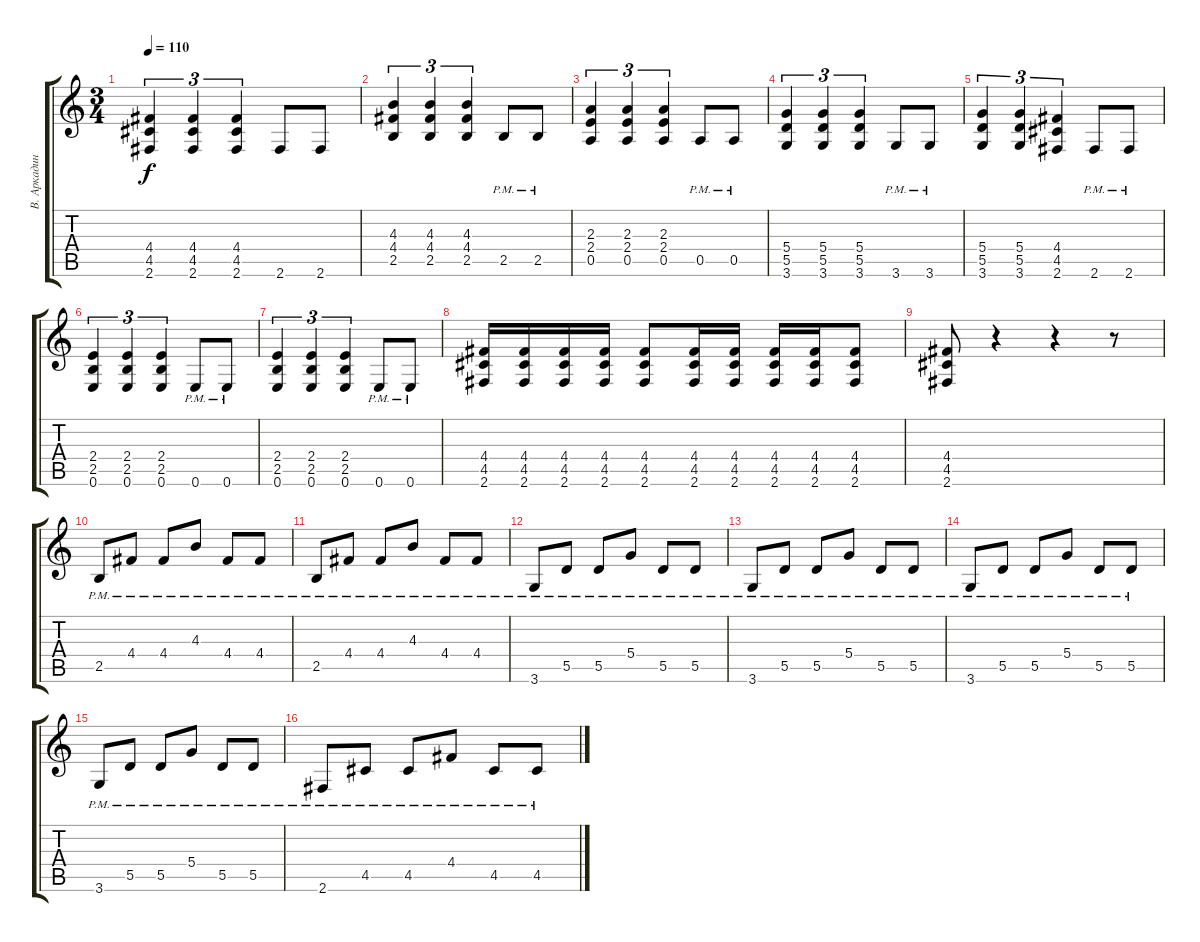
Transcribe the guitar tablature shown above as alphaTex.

\track ("В. Аркадин" "В. Аркадин") {instrument overdrivenguitar}
\staff {score tabs}
\tuning (E4 B3 G3 D3 A2 E2) {hide}
\ts (3 4)
\tempo 110
\clef g2
\ks c
(4.4 4.5 2.6).4{tu (3 2) dy f} (4.4 4.5 2.6).4{tu (3 2)} (4.4 4.5 2.6).4{tu (3 2)} 2.6.8 2.6.8 |
(4.3 4.4 2.5).4{tu (3 2)} (4.3 4.4 2.5).4{tu (3 2)} (4.3 4.4 2.5).4{tu (3 2)} 2.5{pm}.8 2.5{pm}.8 |
(2.3 2.4 0.5).4{tu (3 2)} (2.3 2.4 0.5).4{tu (3 2)} (2.3 2.4 0.5).4{tu (3 2)} 0.5{pm}.8 0.5{pm}.8 |
(5.4 5.5 3.6).4{tu (3 2)} (5.4 5.5 3.6).4{tu (3 2)} (5.4 5.5 3.6).4{tu (3 2)} 3.6{pm}.8 3.6{pm}.8 |
(5.4 5.5 3.6).4{tu (3 2)} (5.4 5.5 3.6).4{tu (3 2)} (4.4 4.5 2.6).4{tu (3 2)} 2.6{pm}.8 2.6{pm}.8 |
(2.4 2.5 0.6).4{tu (3 2)} (2.4 2.5 0.6).4{tu (3 2)} (2.4 2.5 0.6).4{tu (3 2)} 0.6{pm}.8 0.6{pm}.8 |
(2.4 2.5 0.6).4{tu (3 2)} (2.4 2.5 0.6).4{tu (3 2)} (2.4 2.5 0.6).4{tu (3 2)} 0.6{pm}.8 0.6{pm}.8 |
(4.4 4.5 2.6).16 (4.4 4.5 2.6).16 (4.4 4.5 2.6).16 (4.4 4.5 2.6).16 (4.4 4.5 2.6).8 (4.4 4.5 2.6).16 (4.4 4.5 2.6).16 (4.4 4.5 2.6).16 (4.4 4.5 2.6).16 (4.4 4.5 2.6).8 |
(4.4 4.5 2.6).8 r.4 r.4 r.8 |
2.5{pm}.8 4.4{pm}.8 4.4{pm}.8 4.3{pm}.8 4.4{pm}.8 4.4{pm}.8 |
2.5{pm}.8 4.4{pm}.8 4.4{pm}.8 4.3{pm}.8 4.4{pm}.8 4.4{pm}.8 |
3.6{pm}.8 5.5{pm}.8 5.5{pm}.8 5.4{pm}.8 5.5{pm}.8 5.5{pm}.8 |
3.6{pm}.8 5.5{pm}.8 5.5{pm}.8 5.4{pm}.8 5.5{pm}.8 5.5{pm}.8 |
3.6{pm}.8 5.5{pm}.8 5.5{pm}.8 5.4{pm}.8 5.5{pm}.8 5.5{pm}.8 |
3.6{pm}.8 5.5{pm}.8 5.5{pm}.8 5.4{pm}.8 5.5{pm}.8 5.5{pm}.8 |
2.6{pm}.8 4.5{pm}.8 4.5{pm}.8 4.4{pm}.8 4.5{pm}.8 4.5{pm}.8
